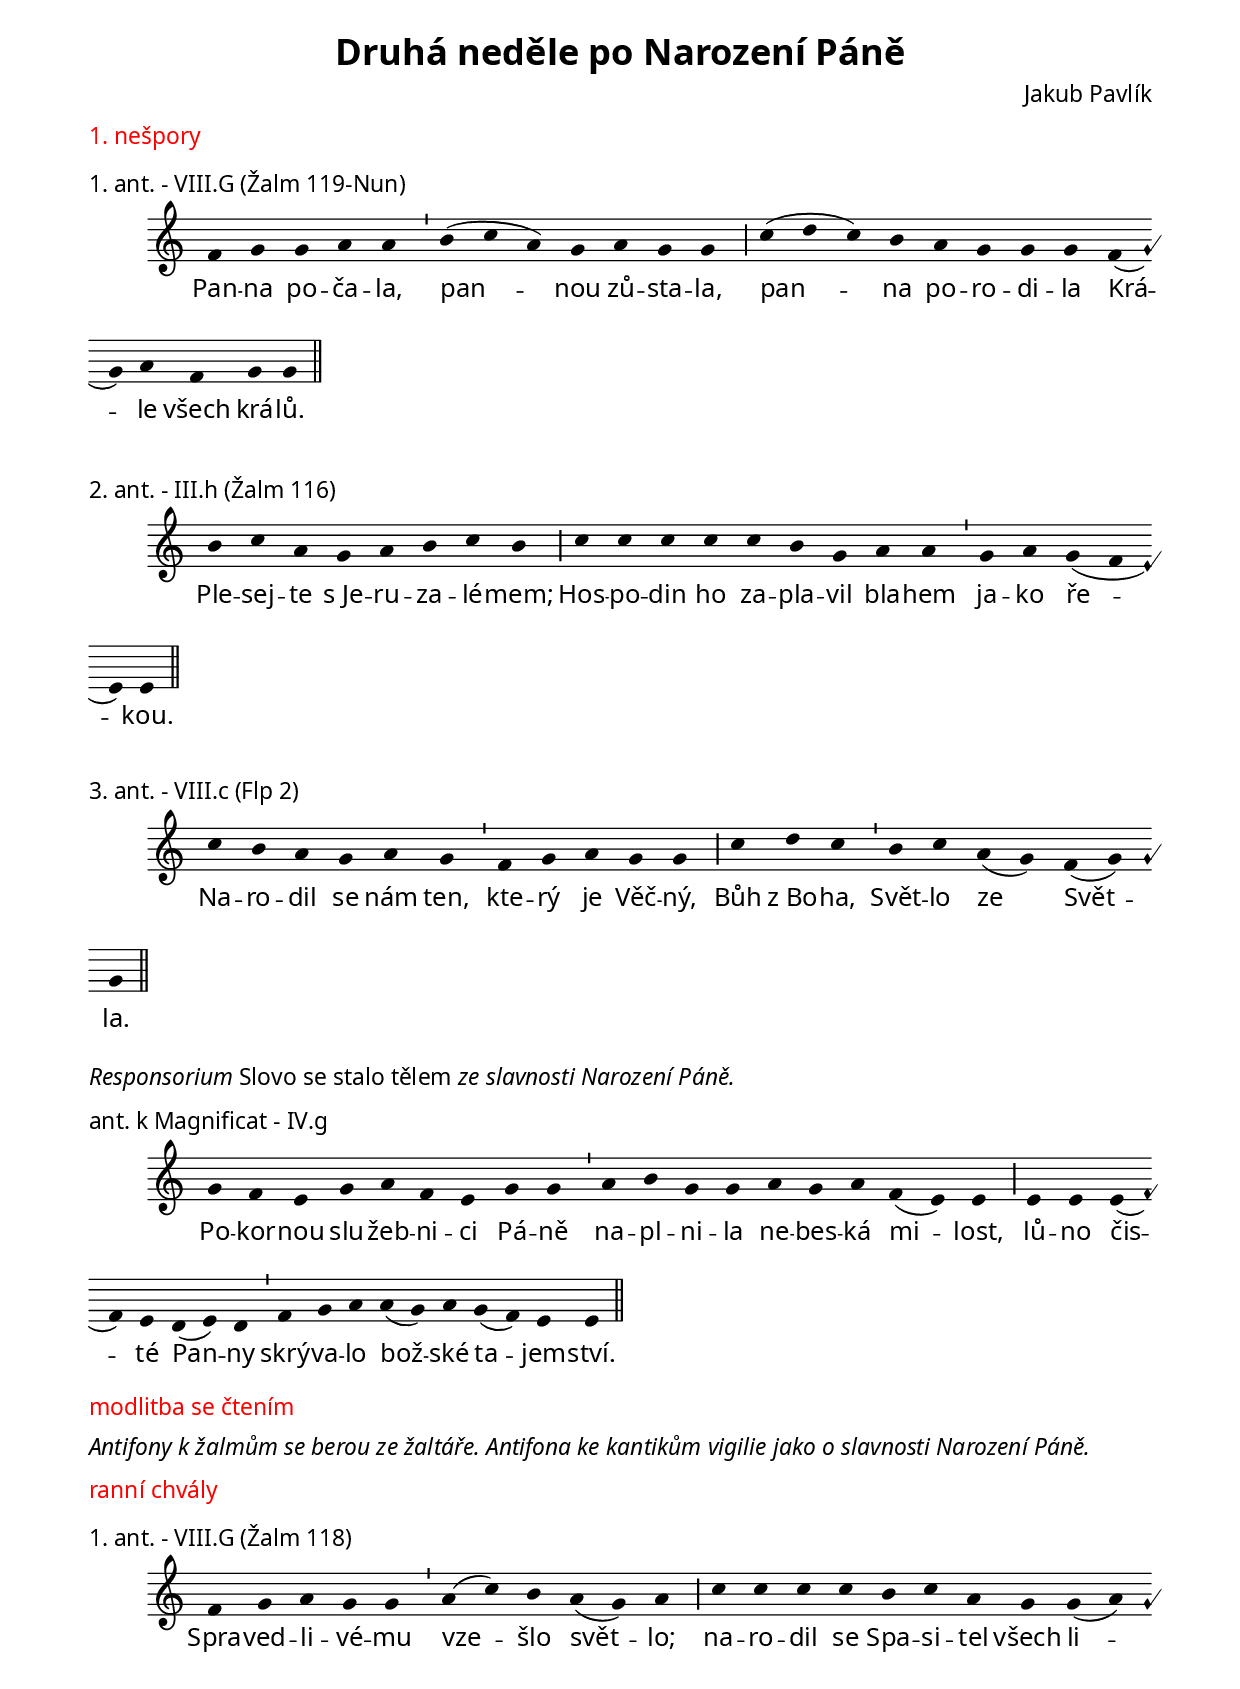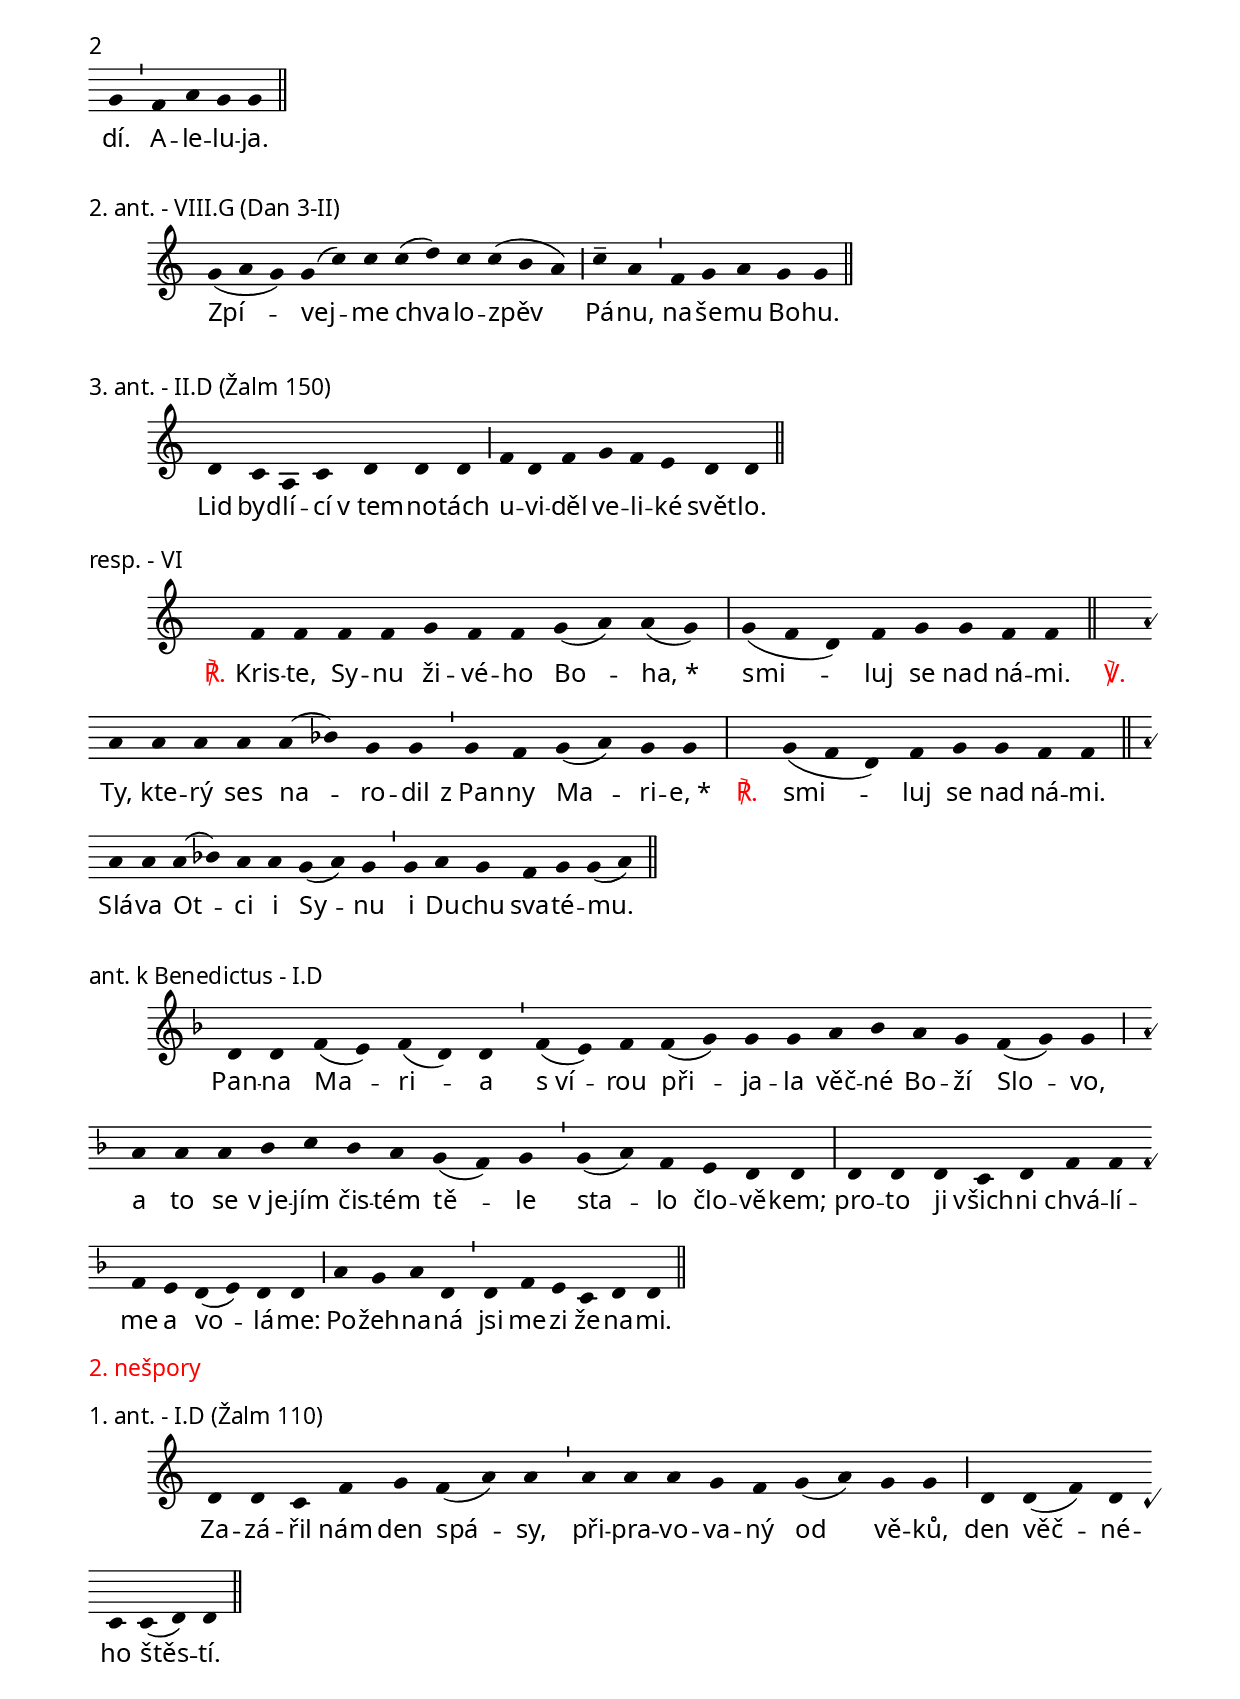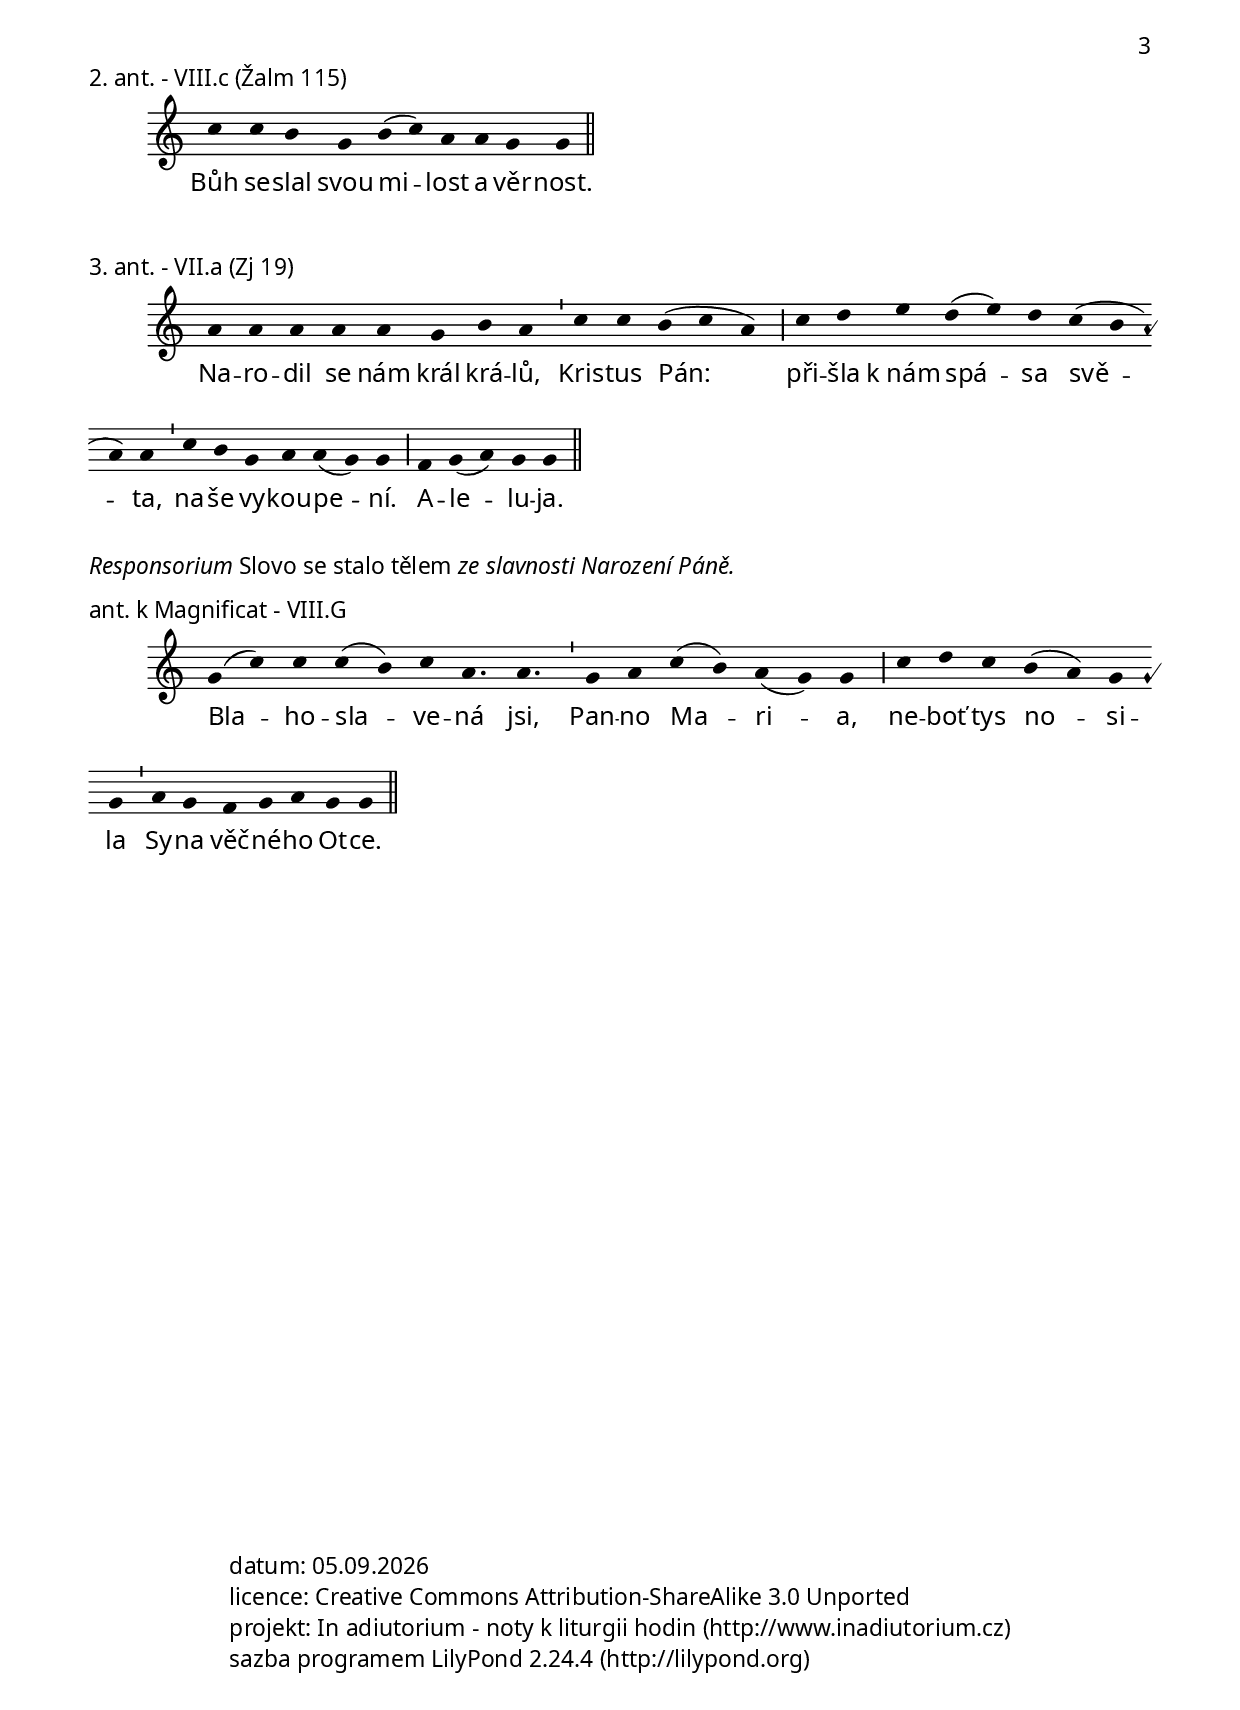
\version "2.17.25"

\header {
  title = "Druhá neděle po Narození Páně"
  composer = "Jakub Pavlík"
}

\include "spolecne.ly"
\include "dilyresponsorii.ly"

\markup {\nadpisHodinka {"1. nešpory"}}

\score {
  \relative c' {
    \choralniRezim
    f g g a a \barMin
    b( c a) g a g g \barMaior
    c( d c) b a g g g f( g) a f g g \barFinalis
  }
  \addlyrics {
    Pan -- na po -- ča -- la,
    pan -- nou zů -- sta -- la,
    pan -- na po -- ro -- di -- la Krá -- le všech krá -- lů.
  }
  \header {
    quid = "1. ant."
    modus = "VIII"
    differentia = "G"
    psalmus = "Žalm 119-Nun"
    fons = "oktáv Narození Páně, 27.12., k Magnificat, druhá část jiný text"
    fial = "fial://vanoce_narozenipane.ly#27-amag?cast=2&jiny text"
    id = "ne1-a1"
    piece = \markup {\sestavTitulek}
  }
}

\score {
  \relative c'' {
    \choralniRezim
    b4 c a g a b c b \barMaior
    c c c c c b g a a \barMin
    g a g( f e) e \barFinalis
  }
  \addlyrics {
    Ple -- sej -- te s_Je -- ru -- za -- lé -- mem;
    Hos -- po -- din ho za -- pla -- vil bla -- hem
    ja -- ko ře -- kou.
  }
  \header {
    quid = "2. ant."
    modus = "III"
    differentia = "h"
    psalmus = "Žalm 116"
    fial = "antifony/tyden4_5ctvrtek.ly#rch-ant2?zaver"
    placet = "zkusit lépe"
    id = "ne1-a2"
    piece = \markup {\sestavTitulek}
  }
}

\score {
  \relative c'' {
    \choralniRezim
    c4 b a g a g \barMin
    f g a g g \barMaior
    c d c \barMin
    b c a( g) f( g) g \barFinalis
  }
  \addlyrics {
    Na -- ro -- dil se nám ten,
    kte -- rý je Věč -- ný,
    Bůh z_Bo -- ha,
    Svět -- lo ze Svět -- la.
  }
  \header {
    quid = "3. ant."
    modus = "VIII"
    differentia = "c"
    psalmus = "Flp 2"
    id = "ne1-a3"
    piece = \markup {\sestavTitulek}
  }
}

\markup\italic{Responsorium \upright{Slovo se stalo tělem} ze slavnosti Narození Páně.}

\score {
  \relative c'' {
    \choralniRezim
    g4 f e g a f e g g \barMin
    a4 b g g a g a f( e) e \barMaior
    e e e( f) e d( e) d \barMin
    f g a a( g) a g( f) e e \barFinalis
  }
  \addlyrics {
    Po -- kor -- nou slu -- žeb -- ni -- ci Pá -- ně
    na -- pl -- ni -- la ne -- bes -- ká mi -- lost,
    lů -- no čis -- té Pan -- ny
    skrý -- va -- lo bož -- ské ta -- jem -- ství.
  }
  \header {
    quid = "ant. k Magnificat"
    modus = "IV"
    differentia = "g"
    psalmus = "Magnificat"
    id = "ne1-amag"
    piece = \markup {\sestavTitulekBezZalmu}
  }
}

\markup {\nadpisHodinka {"modlitba se čtením"}}

\markup\italic{
  Antifony k žalmům se berou ze žaltáře.
  Antifona ke kantikům vigilie jako o slavnosti Narození Páně.
}

\markup {\nadpisHodinka {"ranní chvály"}}

\score {
  \relative c' {
    \choralniRezim
    f4 g a g g \barMin a( c) b a( g) a \barMaior
    c c c c b c a g g( a) g \barMin
    f a g g \barFinalis
  }
  \addlyrics {
    Spra -- ved -- li -- vé -- mu vze -- šlo svět -- lo;
    na -- ro -- dil se Spa -- si -- tel všech li -- dí.
    A -- le -- lu -- ja.
  }
  \header {
    quid = "1. ant."
    modus = "VIII"
    differentia = "G"
    psalmus = "Žalm 118"
    id = "rch-a1"
    piece = \markup {\sestavTitulek}
  }
}

\score {
  \relative c'' {
    \choralniRezim
    g4( a g) g( c) c c( d) c c( b a) \barMaior
    c4-- a \barMin f g a g g \barFinalis
  }
  \addlyrics {
    Zpí -- vej -- me chva -- lo -- zpěv Pá -- nu,
    na -- še -- mu Bo -- hu.
  }
  \header {
    quid = "2. ant."
    modus = "VIII"
    differentia = "G"
    psalmus = "Dan 3-II"
    fial = "antifony/tyden2_1nedele.ly#rch-ant2?zacatek=12"
    placet = "nevyvážená, od předlohy spíš oddělit (popř. upravit obě)"
    id = "rch-a2"
    piece = \markup {\sestavTitulek}
  }
}

\score {
  \relative c' {
    \choralniRezim
    d4 c a c d d d \barMaior
    f d f g f e d d \barFinalis
  }
  \addlyrics {
    Lid byd -- lí -- cí v_tem -- no -- tách
    u -- vi -- děl ve -- li -- ké svět -- lo.
  }
  \header {
    quid = "3. ant."
    modus = "II"
    differentia = "D"
    psalmus = "Žalm 150"
    id = "rch-a3"
    piece = \markup {\sestavTitulek}
  }
}

\score {
  \relative c' {
    \choralniRezim

    % R
      \neviditelna f
      f4 f f f g f f g( a) a( g) \barMax
      g( f d) f g g f f \barFinalis
      % V
      \neviditelna f
      a4 a a a a( bes) g g \barMin g f g( a) g g \barMax
      % R
      \neviditelna g
      g( f d) f g g f f \barFinalis
      % Slava
      \respVIdoxologie \barFinalis
  }
  \addlyrics {
    \Response Kris -- te, Sy -- nu ži -- vé -- ho Bo -- ha,_*
    smi -- luj se nad ná -- mi.

    \Verse Ty, kte -- rý ses na -- ro -- dil z_Pan -- ny Ma -- ri -- e,_*
    \Response smi -- luj se nad ná -- mi.

    \textRespDoxologie
  }
  \header {
    quid = "resp."
    modus = "VI"
    fial = "responsoria.ly#1ne-rch?jiny_vers"
    id = "rch-r"
    piece = \markup {\sestavTitulekResp}
  }
}

\score {
  \relative c' {
    \choralniRezim
    \key f \major
    d4 d f( e) f( d) d \barMin
    f( e) f f( g) g g a bes a g f( g) g \barMaior

    a a a bes c bes a g( f) g \barMin
    g( a) f e d d \barMax

    d d d c d f f f e d( e) d d \barMaior

    a' g a d, \barMin
    d f e c d d \barFinalis
  }
  \addlyrics {
    Pan -- na Ma -- ri -- a
    s_ví -- rou při -- ja -- la věč -- né Bo -- ží Slo -- vo,

    a to se v_je -- jím čis -- tém tě -- le
    sta -- lo člo -- vě -- kem;

    pro -- to ji všich -- ni chvá -- lí -- me a vo -- lá -- me:

    Po -- žeh -- na -- ná jsi me -- zi že -- na -- mi.
  }
  \header {
    quid = "ant. k Benedictus"
    modus = "I"
    differentia = "D"
    psalmus = "Benedictus"
    placet = "_Panna Maria_ nepřirozené; krok na _a to se_ raději pryč"
    id = "rch-aben"
    piece = \markup {\sestavTitulekBezZalmu}
  }
}

\markup {\nadpisHodinka {"2. nešpory"}}

\score {
  \relative c' {
    \choralniRezim
    d4 d c f g f( a) a \barMin
    a a a g f g( a) g g \barMaior
    d d( f) d c c( d) d \barFinalis
  }
  \addlyrics {
    Za -- zá -- řil nám den spá -- sy,
    při -- pra -- vo -- va -- ný od vě -- ků,
    den věč -- né -- ho štěs -- tí.
  }
  \header {
    quid = "1. ant."
    modus = "I"
    differentia = "D"
    psalmus = "Žalm 110"
    placet = "napojení závěrečné části je v rámci korpusu hodně exotické"
    id = "ne2-a1"
    piece = \markup {\sestavTitulek}
  }
}

\score {
  \relative c'' {
    \choralniRezim
    c4 c b
    g b( c) a a g g \barFinalis
  }
  \addlyrics {
    Bůh se -- slal
    svou mi -- lost a věr -- nost.
  }
  \header {
    quid = "2. ant."
    modus = "VIII"
    differentia = "c"
    psalmus = "Žalm 115"
    id = "ne2-a2"
    piece = \markup {\sestavTitulek}
  }
}

\score {
  \relative c'' {
    \choralniRezim
    a4 a a a a g b a \barMin
    c c b( c a) \barMaior
    c d e d( e) d c( b a) a \barMin
    c b g a a( g) g \barMaior
    f g( a) g g \barFinalis
  }
  \addlyrics {
    Na -- ro -- dil se nám král krá -- lů,
    Kris -- tus Pán:
    při -- šla k_nám spá -- sa svě -- ta,
    na -- še vy -- kou -- pe -- ní.
    A -- le -- lu -- ja.
  }
  \header {
    quid = "3. ant."
    modus = "VII"
    differentia = "a"
    psalmus = "Zj 19"
    placet = "líbí se mi, ale začátek by asi byl vhodnější zpěvněji"
    id = "ne2-a3"
    piece = \markup {\sestavTitulek}
  }
}

\markup\italic{Responsorium \upright{Slovo se stalo tělem} ze slavnosti Narození Páně.}

\score {
  \relative c'' {
    \choralniRezim
    g4( c) c c( b) c a4. a \barMin g4 a c( b) a( g) g \barMaior
    c d c b( a) g g \barMin
    a g f g a g g \barFinalis
  }
  \addlyrics {
    Bla -- ho -- sla -- ve -- ná jsi, Pan -- no Ma -- ri -- a,
    ne -- boť tys no -- si -- la
    Sy -- na věč -- né -- ho Ot -- ce.
  }
  \header {
    quid = "ant. k Magnificat"
    modus = "VIII"
    differentia = "G"
    psalmus = "Magnificat"
    fial = "commune/commune_maria.ly#2ne-amag?zacatek"
    id = "ne2-amag"
    piece = \markup {\sestavTitulekBezZalmu}
  }
}